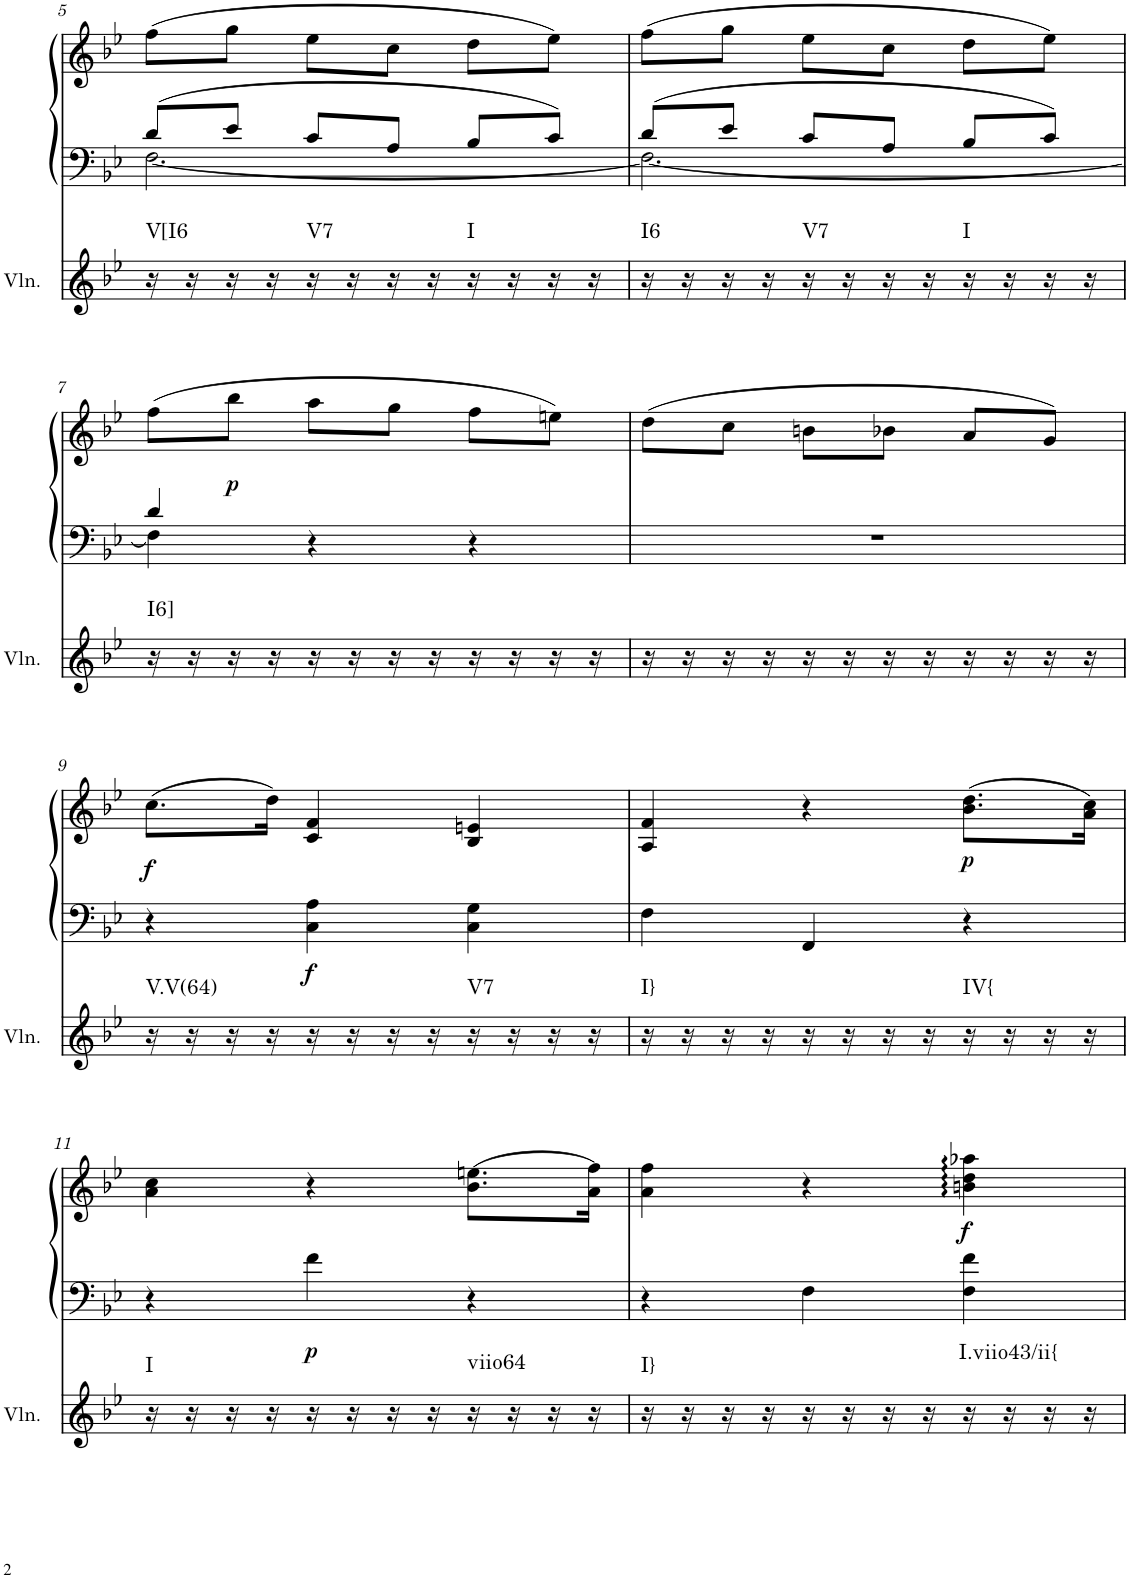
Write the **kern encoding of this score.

**kern	**harte	**kern	**kern	**dynam
*part2	*part2	*part1	*part1	*part1
*staff3	*	*staff2	*staff1	*staff1/2
*I"Violin	*	*I"Klavier linke Hand	*	*
*I'Vln.	*	*	*	*
!!LO:PB:g=z
*clefG2	*	*clefF4	*clefG2	*
*k[b-e-]	*	*k[b-e-]	*k[b-e-]	*
*M3/4	*	*M3/4	*M3/4	*
=5	=5	=5	=5	=5
*	*	*^	*	*
!	!LO:H:kt=V[I6	!	!	!	!
16r	N	8d/L	[2.F\	(8ff\L	.
16r	.	.	.	.	.
16r	.	8e-/J	.	8gg\J	.
16r	.	.	.	.	.
!	!LO:H:kt=V7	!	!	!	!
16r	N	8c/L	.	8ee-\L	.
16r	.	.	.	.	.
16r	.	8A/J	.	8cc\J	.
16r	.	.	.	.	.
!	!LO:H:kt=I	!	!	!	!
16r	N	8B-/L	.	8dd\L	.
16r	.	.	.	.	.
16r	.	8c/J	.	8ee-\J)	.
16r	.	.	.	.	.
=6	=6	=6	=6	=6	=6
!	!LO:H:kt=I6	!	!	!	!
16r	N	8d/L	2.F\_	(8ff\L	.
16r	.	.	.	.	.
16r	.	8e-/J	.	8gg\J	.
16r	.	.	.	.	.
!	!LO:H:kt=V7	!	!	!	!
16r	N	8c/L	.	8ee-\L	.
16r	.	.	.	.	.
16r	.	8A/J	.	8cc\J	.
16r	.	.	.	.	.
!	!LO:H:kt=I	!	!	!	!
16r	N	8B-/L	.	8dd\L	.
16r	.	.	.	.	.
16r	.	8c/J	.	8ee-\J)	.
16r	.	.	.	.	.
!!LO:LB:g=z
=7	=7	=7	=7	=7	=7
!	!LO:H:kt=I6]	!	!	!	!
16r	N	4d/	4F\]	(8ff\L	.
16r	.	.	.	.	.
!	!	!	!	!	!LO:DY:b
16r	.	.	.	8bb-\J	p
16r	.	.	.	.	.
16r	.	4r	4ryy	8aa\L	.
16r	.	.	.	.	.
16r	.	.	.	8gg\J	.
16r	.	.	.	.	.
16r	.	4r	4ryy	8ff\L	.
16r	.	.	.	.	.
16r	.	.	.	8een\J)	.
16r	.	.	.	.	.
*	*	*v	*v	*	*
=8	=8	=8	=8	=8
16r	.	2.r	(8dd\L	.
16r	.	.	.	.
16r	.	.	8cc\J	.
16r	.	.	.	.
16r	.	.	8bn\L	.
16r	.	.	.	.
16r	.	.	8b-X\J	.
16r	.	.	.	.
16r	.	.	8a/L	.
16r	.	.	.	.
16r	.	.	8g/J)	.
16r	.	.	.	.
!!LO:LB:g=z
=9	=9	=9	=9	=9
*	*	*^	*	*
!	!LO:H:kt=V.V(64)	!	!	!	!LO:DY:b
16r	N	4r	4ryy	(>8.cc\L	f
16r	.	.	.	.	.
16r	.	.	.	.	.
16r	.	.	.	16dd\Jk)	.
!	!	!	!	!	!LO:DY:b=2
16r	.	4C\ 4A\	2ryy	4c/ 4f/	f
16r	.	.	.	.	.
16r	.	.	.	.	.
16r	.	.	.	.	.
!	!LO:H:kt=V7	!	!	!	!
16r	N	4C\ 4G\	.	4B-/ 4en/	.
16r	.	.	.	.	.
16r	.	.	.	.	.
16r	.	.	.	.	.
*	*	*v	*v	*	*
=10	=10	=10	=10	=10
!	!LO:H:kt=I}	!	!	!
16r	N	4F\	4A/ 4f/	.
16r	.	.	.	.
16r	.	.	.	.
16r	.	.	.	.
16r	.	4FF/	4r	.
16r	.	.	.	.
16r	.	.	.	.
16r	.	.	.	.
!	!LO:H:kt=IV{	!	!	!LO:DY:b
16r	N	4r	(8.b-\ 8.dd\L	p
16r	.	.	.	.
16r	.	.	.	.
16r	.	.	16a\ 16cc\Jk)	.
!!LO:LB:g=z
=11	=11	=11	=11	=11
!	!LO:H:kt=I	!	!	!
16r	N	4r	4a\ 4cc\	.
16r	.	.	.	.
16r	.	.	.	.
16r	.	.	.	.
!	!	!	!	!LO:DY:b=2
16r	.	4f\	4r	p
16r	.	.	.	.
16r	.	.	.	.
16r	.	.	.	.
!	!LO:H:kt=viio64	!	!	!
16r	N	4r	(8.b-\ 8.een\L	.
16r	.	.	.	.
16r	.	.	.	.
16r	.	.	16a\ 16ff\Jk)	.
=12	=12	=12	=12	=12
!	!LO:H:kt=I}	!	!	!
16r	N	4r	4a\ 4ff\	.
16r	.	.	.	.
16r	.	.	.	.
16r	.	.	.	.
16r	.	4F\	4r	.
16r	.	.	.	.
16r	.	.	.	.
16r	.	.	.	.
!	!LO:H:kt=I.viio43/ii{	!	!	!LO:DY:b
16r	N	4F\ 4f\	4bn\ 4dd\ 4aa-X\	f
16r	.	.	.	.
16r	.	.	.	.
16r	.	.	.	.
=	=	=	=	=
*-	*-	*-	*-	*-
